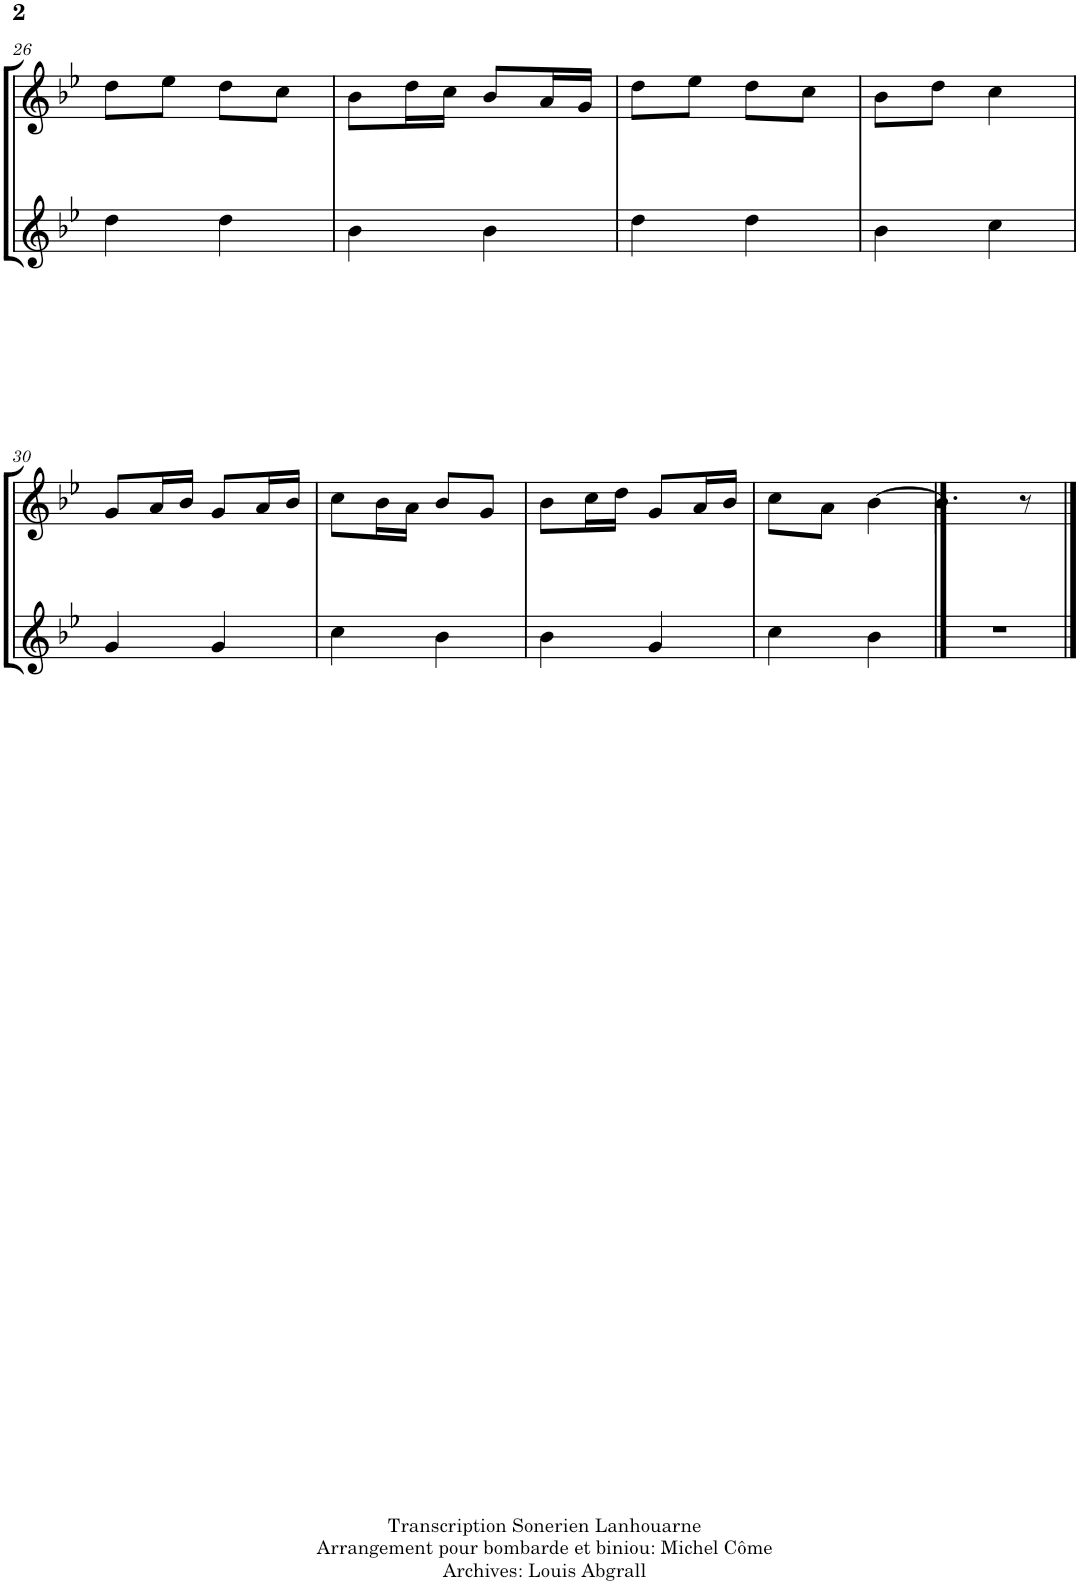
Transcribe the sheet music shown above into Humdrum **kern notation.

**kern	**kern
*part2	*part1
*staff2	*staff1
*I"Biniou	*I"Bombarde
!!LO:PB:g=z
*clefG2	*clefG2
*Trd-7c-12	*
*k[b-e-]	*k[b-e-]
*M2/4	*M2/4
=26	=26
4dd\	8dd\L
.	8ee-\J
4dd\	8dd\L
.	8cc\J
=27	=27
4b-\	8b-\L
.	16dd\L
.	16cc\JJ
4b-\	8b-/L
.	16a/L
.	16g/JJ
=28	=28
4dd\	8dd\L
.	8ee-\J
4dd\	8dd\L
.	8cc\J
=29	=29
4b-\	8b-\L
.	8dd\J
4cc\	4cc\
!!LO:LB:g=z
=30	=30
4g/	8g/L
.	16a/L
.	16b-/JJ
4g/	8g/L
.	16a/L
.	16b-/JJ
=31	=31
4cc\	8cc\L
.	16b-\L
.	16a\JJ
4b-\	8b-/L
.	8g/J
=32	=32
4b-\	8b-\L
.	16cc\L
.	16dd\JJ
4g/	8g/L
.	16a/L
.	16b-/JJ
=33	=33
4cc\	8cc\L
.	8a\J
4b-\	[4b-\
==34	==34
2r	4.b-\]
.	8r
==	==
*-	*-
